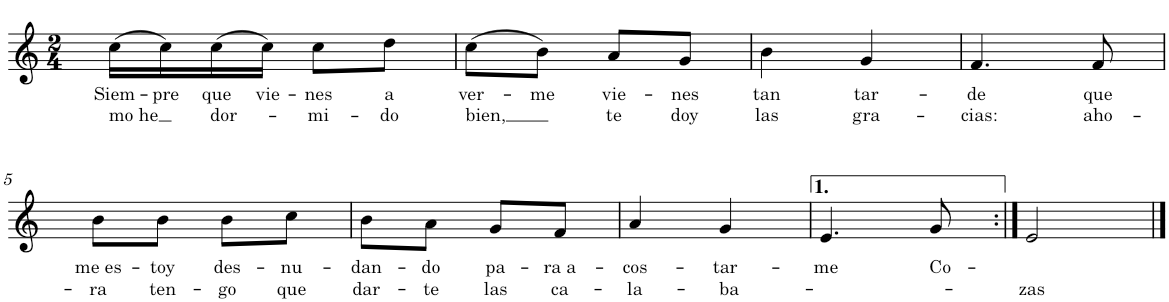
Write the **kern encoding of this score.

**kern	**text	**text
*part1	*part1	*part1
*staff1	*staff1	*staff1
*I"Nylon Guitar	*	*
*clefG2	*	*
*Trd7c12	*	*
*k[]	*	*
*M2/4	*	*
=1	=1	=1
!	!LO:LY:b	!LO:LY:b
(16cc\LL	Siem-	mo he
!	!LO:LY:b	!
16cc\)	-pre	.
!	!LO:LY:b	!LO:LY:b
(16cc\	que	dor-
!	!LO:LY:b	!
16cc\JJ)	vie-	.
!	!LO:LY:b	!LO:LY:b
8cc\L	-nes	-mi-
!	!LO:LY:b	!LO:LY:b
8dd\J	a	-do
=2	=2	=2
!	!LO:LY:b	!LO:LY:b
(8cc\L	ver-	bien,
!	!LO:LY:b	!
8b\J)	-me	.
!	!LO:LY:b	!LO:LY:b
8a/L	vie-	te
!	!LO:LY:b	!LO:LY:b
8g/J	-nes	doy
=3	=3	=3
!	!LO:LY:b	!LO:LY:b
4b\	tan	las
!	!LO:LY:b	!LO:LY:b
4g/	tar-	gra-
=4	=4	=4
!	!LO:LY:b	!LO:LY:b
4.f/	-de	-cias:
!	!LO:LY:b	!LO:LY:b
8f/	que	aho-
!!LO:LB:g=z
=5	=5	=5
!	!LO:LY:b	!LO:LY:b
8b\L	me es-	-ra
!	!LO:LY:b	!LO:LY:b
8b\J	-toy	ten-
!	!LO:LY:b	!LO:LY:b
8b\L	des-	-go
!	!LO:LY:b	!LO:LY:b
8cc\J	-nu-	que
=6	=6	=6
!	!LO:LY:b	!LO:LY:b
8b\L	-dan-	dar-
!	!LO:LY:b	!LO:LY:b
8a\J	-do	-te
!	!LO:LY:b	!LO:LY:b
8g/L	pa-	las
!	!LO:LY:b	!LO:LY:b
8f/J	-ra a-	ca-
=7	=7	=7
!	!LO:LY:b	!LO:LY:b
4a/	-cos-	-la-
!	!LO:LY:b	!LO:LY:b
4g/	-tar-	-ba-
=8	=8	=8
!	!LO:LY:b	!
4.e/	-me	.
!	!LO:LY:b	!
8g/	Co-	.
=9:|!	=9:|!	=9:|!
!	!	!LO:LY:b
2e/	.	-zas
==	==	==
*-	*-	*-
